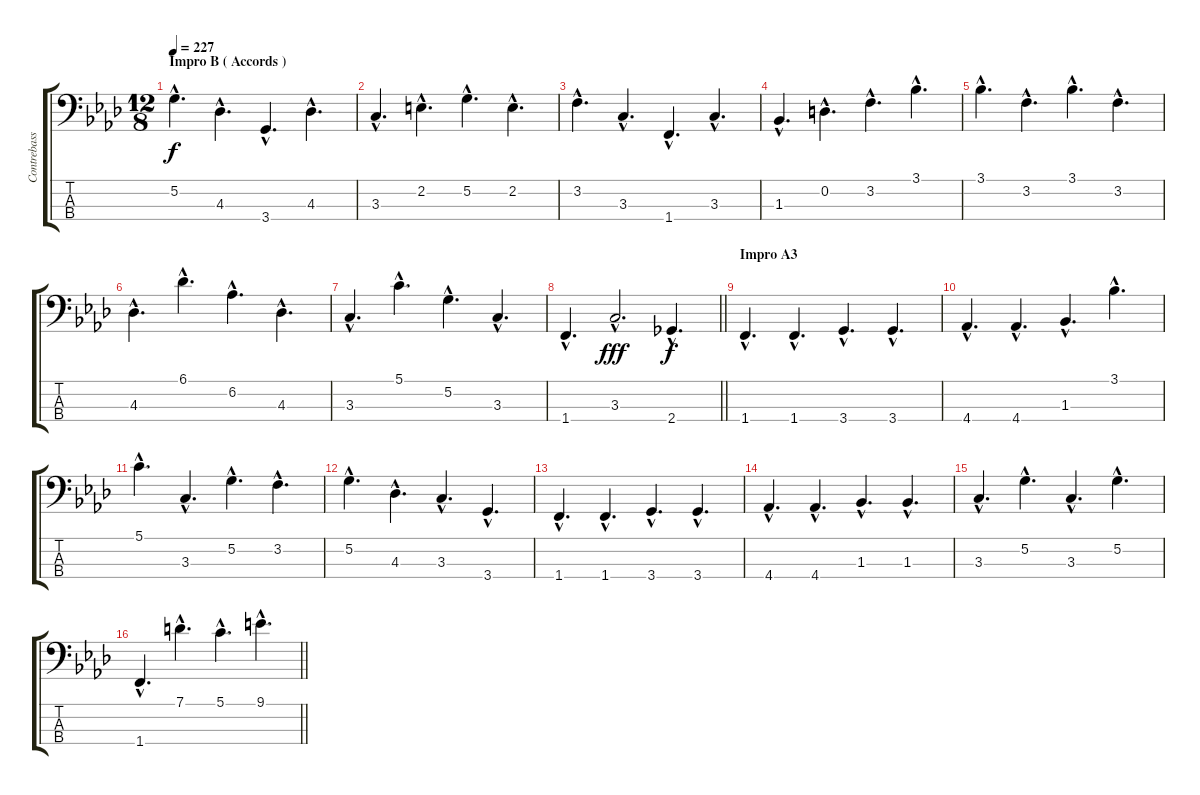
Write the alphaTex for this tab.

\track ("Contrebasse" "Contrebass") {instrument acousticbass}
\staff {score tabs}
\tuning (G2 D2 A1 E1) {hide}
\ts (12 8)
\section ("" "Impro B ( Accords )")
\tempo 227
\clef f4
\ks fminor
5.2{hac}.4{d dy f volume 13 balance 12 instrument acousticbass} 4.3{hac}.4{d} 3.4{hac}.4{d} 4.3{hac}.4{d} |
3.3{hac}.4{d} 2.2{hac}.4{d} 5.2{hac}.4{d} 2.2{hac}.4{d} |
3.2{hac}.4{d} 3.3{hac}.4{d} 1.4{hac}.4{d} 3.3{hac}.4{d} |
1.3{hac}.4{d} 0.2{hac}.4{d} 3.2{hac}.4{d} 3.1{hac}.4{d} |
3.1{hac}.4{d} 3.2{hac}.4{d} 3.1{hac}.4{d} 3.2{hac}.4{d} |
4.3{hac}.4{d} 6.1{hac}.4{d} 6.2{hac}.4{d} 4.3{hac}.4{d} |
3.3{hac}.4{d} 5.1{hac}.4{d} 5.2{hac}.4{d} 3.3{hac}.4{d} |
\barLineRight lightlight
1.4{hac}.4{d} 3.3{hac}.2{d dy fff} 2.4{hac}.4{d dy f} |
\section ("" "Impro A3")
1.4{hac}.4{d volume 12 balance 12 instrument acousticbass} 1.4{hac}.4{d} 3.4{hac}.4{d} 3.4{hac}.4{d} |
4.4{hac}.4{d} 4.4{hac}.4{d} 1.3{hac}.4{d} 3.1{hac}.4{d} |
5.1{hac}.4{d} 3.3{hac}.4{d} 5.2{hac}.4{d} 3.2{hac}.4{d} |
5.2{hac}.4{d} 4.3{hac}.4{d} 3.3{hac}.4{d} 3.4{hac}.4{d} |
1.4{hac}.4{d} 1.4{hac}.4{d} 3.4{hac}.4{d} 3.4{hac}.4{d} |
4.4{hac}.4{d} 4.4{hac}.4{d} 1.3{hac}.4{d} 1.3{hac}.4{d} |
3.3{hac}.4{d} 5.2{hac}.4{d} 3.3{hac}.4{d} 5.2{hac}.4{d} |
\barLineRight lightlight
1.4{hac}.4{d} 7.1{hac}.4{d} 5.1{hac}.4{d} 9.1{hac}.4{d}
